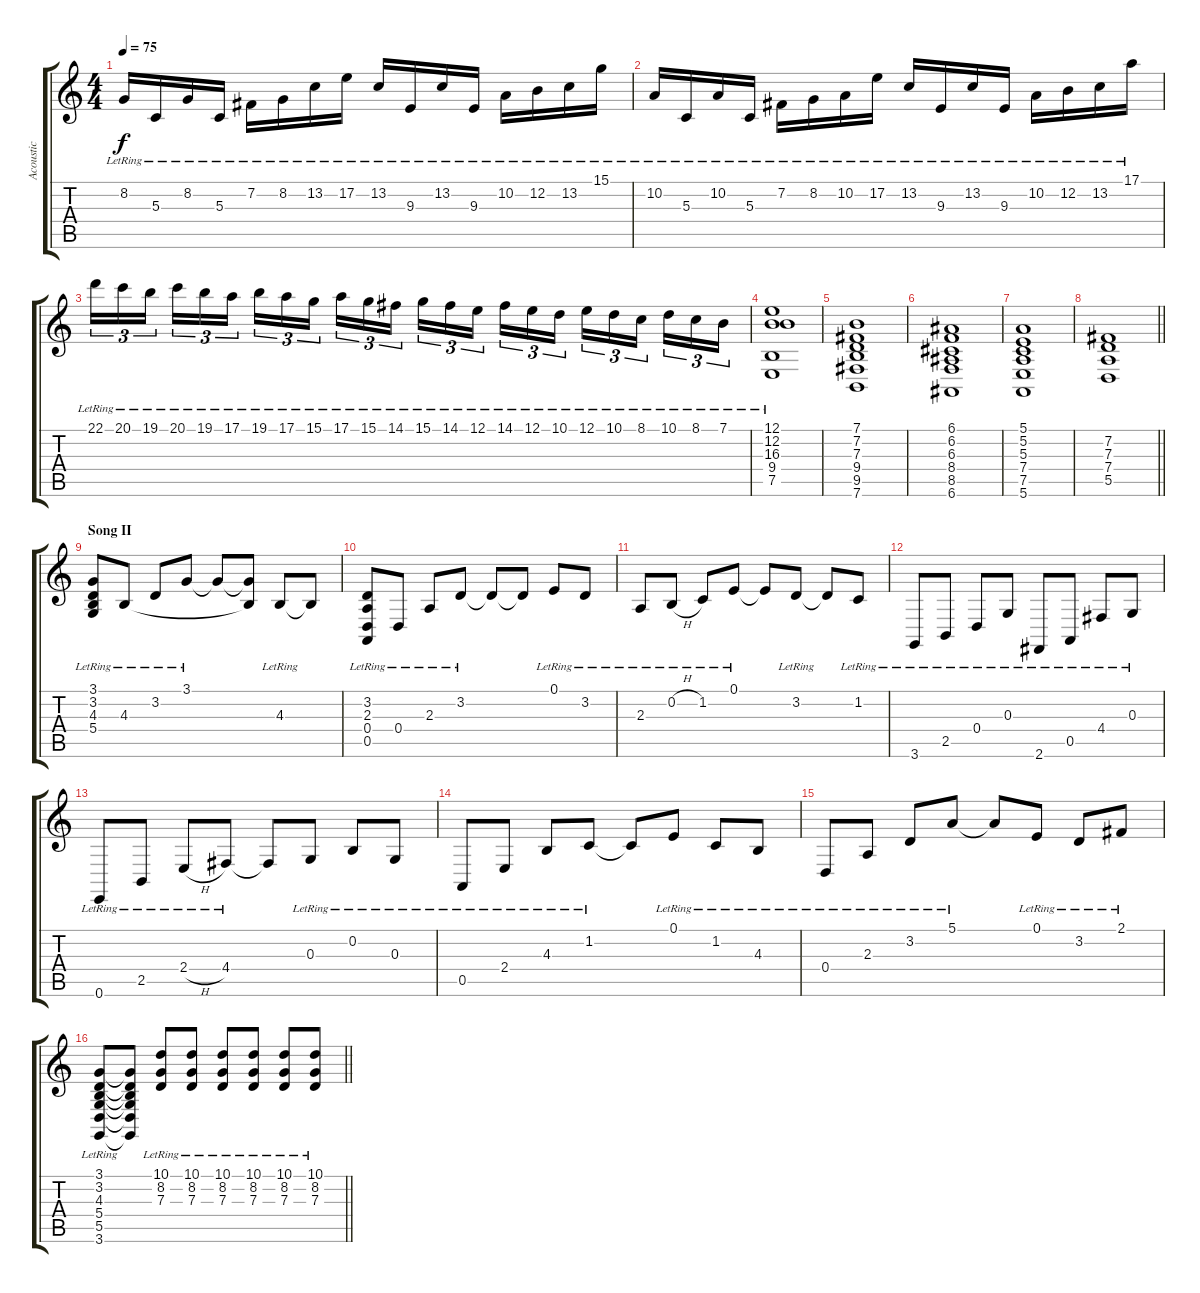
\track ("Acoustic" "Acoustic") {instrument acousticgrandpiano}
\staff {score tabs}
\tuning (E4 B3 G3 D3 A2 E2) {hide}
\ts (4 4)
\tempo 75
\clef g2
\ks c
8.2{lr}.16{dy f} 5.3{lr}.16 8.2{lr}.16 5.3{lr}.16 7.2{lr}.16 8.2{lr}.16 13.2{lr}.16 17.2{lr}.16 13.2{lr}.16 9.3{lr}.16 13.2{lr}.16 9.3{lr}.16 10.2{lr}.16 12.2{lr}.16 13.2{lr}.16 15.1{lr}.16 |
10.2{lr}.16 5.3{lr}.16 10.2{lr}.16 5.3{lr}.16 7.2{lr}.16 8.2{lr}.16 10.2{lr}.16 17.2{lr}.16 13.2{lr}.16 9.3{lr}.16 13.2{lr}.16 9.3{lr}.16 10.2{lr}.16 12.2{lr}.16 13.2{lr}.16 17.1{lr}.16 |
22.1{lr}.16{tu (3 2)} 20.1{lr}.16{tu (3 2)} 19.1{lr}.16{tu (3 2) beam splitsecondary} 20.1{lr}.16{tu (3 2)} 19.1{lr}.16{tu (3 2)} 17.1{lr}.16{tu (3 2)} 19.1{lr}.16{tu (3 2)} 17.1{lr}.16{tu (3 2)} 15.1{lr}.16{tu (3 2) beam splitsecondary} 17.1{lr}.16{tu (3 2)} 15.1{lr}.16{tu (3 2)} 14.1{lr}.16{tu (3 2)} 15.1{lr}.16{tu (3 2)} 14.1{lr}.16{tu (3 2)} 12.1{lr}.16{tu (3 2) beam splitsecondary} 14.1{lr}.16{tu (3 2)} 12.1{lr}.16{tu (3 2)} 10.1{lr}.16{tu (3 2)} 12.1{lr}.16{tu (3 2)} 10.1{lr}.16{tu (3 2)} 8.1{lr}.16{tu (3 2) beam splitsecondary} 10.1{lr}.16{tu (3 2)} 8.1{lr}.16{tu (3 2)} 7.1{lr}.16{tu (3 2)} |
(12.1{lr} 12.2{lr} 16.3{lr} 9.4{lr} 7.5{lr}).1 |
(7.1 7.2 7.3 9.4 9.5 7.6).1 |
(6.1 6.2 6.3 8.4 8.5 6.6).1 |
(5.1 5.2 5.3 7.4 7.5 5.6).1 |
\barLineRight lightlight
(7.2 7.3 7.4 5.5).1 |
\section ("" "Song II")
(3.1{lr} 3.2{lr} 4.3{lr} 5.4{lr}).8 4.3{lr}.8 3.2{lr}.8 3.1{lr}.8 3.1{t}.8 (3.1{t} 4.3{t}).8 4.3{lr}.8 4.3{t}.8 |
(3.2{lr} 2.3{lr} 0.4{lr} 0.5{lr}).8 0.4{lr}.8 2.3{lr}.8 3.2{lr}.8 3.2{t}.8 3.2{t}.8 0.1{lr}.8 3.2{lr}.8 |
2.3{lr}.8 0.2{h lr}.8 1.2{lr}.8 0.1{lr}.8 0.1{t}.8 3.2{lr}.8 3.2{t}.8 1.2{lr}.8 |
3.6{lr}.8 2.5{lr}.8 0.4{lr}.8 0.3{lr}.8 2.6{lr}.8 0.5{lr}.8 4.4{lr}.8 0.3{lr}.8 |
0.6{lr}.8 2.5{lr}.8 2.4{h lr}.8 4.4{lr}.8 4.4{t}.8 0.3{lr}.8 0.2{lr}.8 0.3{lr}.8 |
0.5{lr}.8 2.4{lr}.8 4.3{lr}.8 1.2{lr}.8 1.2{t}.8 0.1{lr}.8 1.2{lr}.8 4.3{lr}.8 |
0.4{lr}.8 2.3{lr}.8 3.2{lr}.8 5.1{lr}.8 5.1{t}.8 0.1{lr}.8 3.2{lr}.8 2.1{lr}.8 |
\barLineRight lightlight
(3.1{lr} 3.2{lr} 4.3{lr} 5.4{lr} 5.5{lr} 3.6{lr}).8 (3.1{t} 3.2{t} 4.3{t} 5.4{t} 5.5{t} 3.6{t}).8 (10.1{lr} 8.2{lr} 7.3{lr}).8 (10.1{lr} 8.2{lr} 7.3{lr}).8 (10.1{lr} 8.2{lr} 7.3{lr}).8 (10.1{lr} 8.2{lr} 7.3{lr}).8 (10.1{lr} 8.2{lr} 7.3{lr}).8 (10.1{lr} 8.2{lr} 7.3{lr}).8
